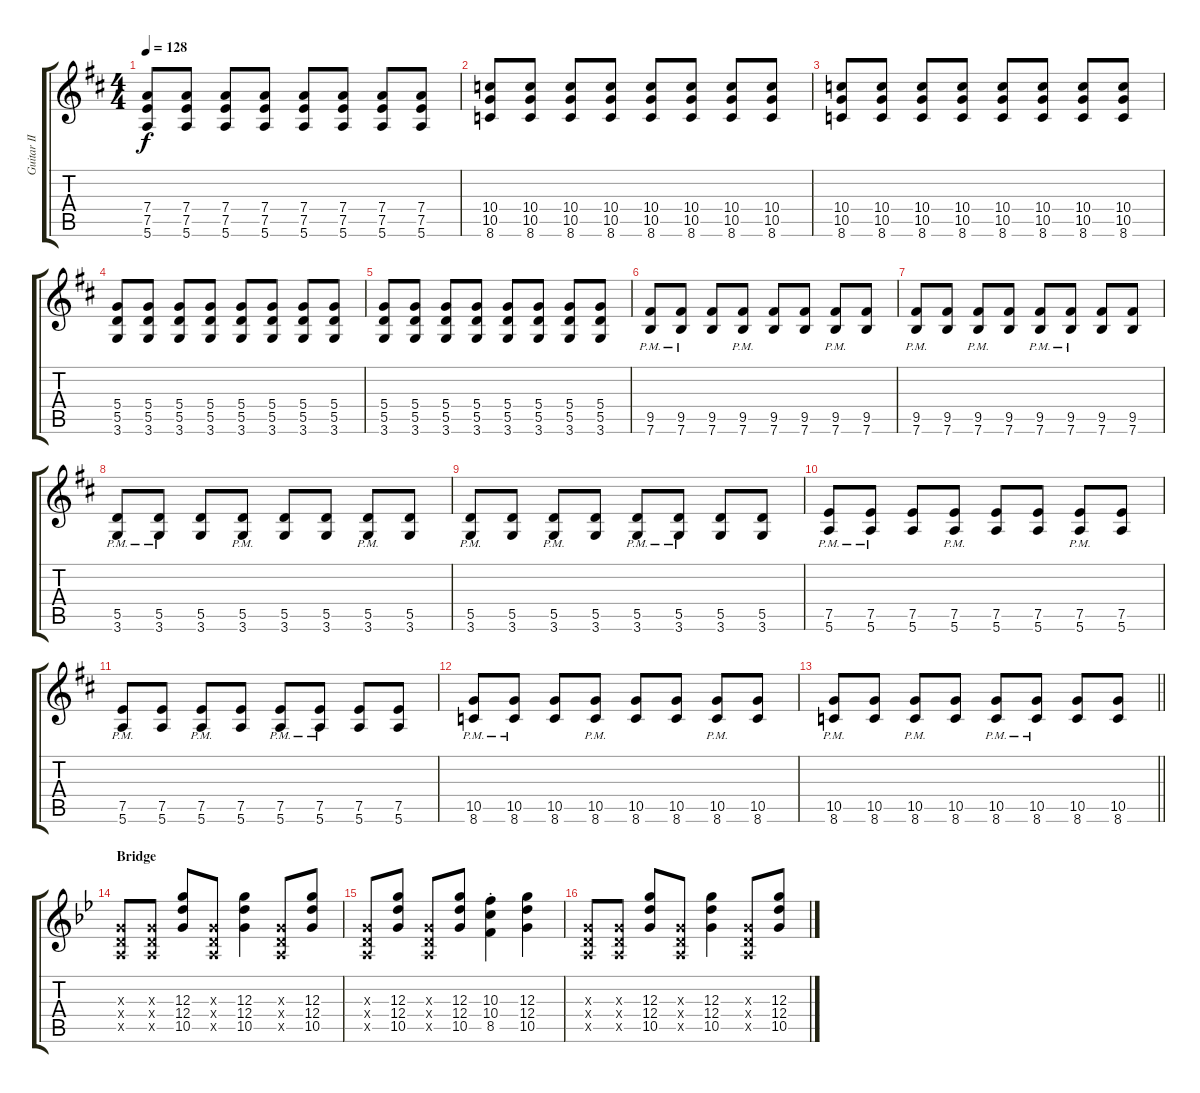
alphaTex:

\track ("Guitar II" "Guitar II") {instrument distortionguitar}
\staff {score tabs}
\tuning (E4 B3 G3 D3 A2 E2) {hide}
\ts (4 4)
\tempo 128
\clef g2
\ks d
(7.4 7.5 5.6).8{dy f} (7.4 7.5 5.6).8 (7.4 7.5 5.6).8 (7.4 7.5 5.6).8 (7.4 7.5 5.6).8 (7.4 7.5 5.6).8 (7.4 7.5 5.6).8 (7.4 7.5 5.6).8 |
(10.4 10.5 8.6).8 (10.4 10.5 8.6).8 (10.4 10.5 8.6).8 (10.4 10.5 8.6).8 (10.4 10.5 8.6).8 (10.4 10.5 8.6).8 (10.4 10.5 8.6).8 (10.4 10.5 8.6).8 |
(10.4 10.5 8.6).8 (10.4 10.5 8.6).8 (10.4 10.5 8.6).8 (10.4 10.5 8.6).8 (10.4 10.5 8.6).8 (10.4 10.5 8.6).8 (10.4 10.5 8.6).8 (10.4 10.5 8.6).8 |
(5.4 5.5 3.6).8 (5.4 5.5 3.6).8 (5.4 5.5 3.6).8 (5.4 5.5 3.6).8 (5.4 5.5 3.6).8 (5.4 5.5 3.6).8 (5.4 5.5 3.6).8 (5.4 5.5 3.6).8 |
(5.4 5.5 3.6).8 (5.4 5.5 3.6).8 (5.4 5.5 3.6).8 (5.4 5.5 3.6).8 (5.4 5.5 3.6).8 (5.4 5.5 3.6).8 (5.4 5.5 3.6).8 (5.4 5.5 3.6).8 |
(9.5{pm} 7.6{pm}).8 (9.5{pm} 7.6{pm}).8 (9.5 7.6).8 (9.5{pm} 7.6{pm}).8 (9.5 7.6).8 (9.5 7.6).8 (9.5{pm} 7.6{pm}).8 (9.5 7.6).8 |
(9.5{pm} 7.6{pm}).8 (9.5 7.6).8 (9.5{pm} 7.6{pm}).8 (9.5 7.6).8 (9.5{pm} 7.6{pm}).8 (9.5{pm} 7.6{pm}).8 (9.5 7.6).8 (9.5 7.6).8 |
(5.5{pm} 3.6{pm}).8 (5.5{pm} 3.6{pm}).8 (5.5 3.6).8 (5.5{pm} 3.6{pm}).8 (5.5 3.6).8 (5.5 3.6).8 (5.5{pm} 3.6{pm}).8 (5.5 3.6).8 |
(5.5{pm} 3.6{pm}).8 (5.5 3.6).8 (5.5{pm} 3.6{pm}).8 (5.5 3.6).8 (5.5{pm} 3.6{pm}).8 (5.5{pm} 3.6{pm}).8 (5.5 3.6).8 (5.5 3.6).8 |
(7.5{pm} 5.6{pm}).8 (7.5{pm} 5.6{pm}).8 (7.5 5.6).8 (7.5{pm} 5.6{pm}).8 (7.5 5.6).8 (7.5 5.6).8 (7.5{pm} 5.6{pm}).8 (7.5 5.6).8 |
(7.5{pm} 5.6{pm}).8 (7.5 5.6).8 (7.5{pm} 5.6{pm}).8 (7.5 5.6).8 (7.5{pm} 5.6{pm}).8 (7.5{pm} 5.6{pm}).8 (7.5 5.6).8 (7.5 5.6).8 |
(10.5{pm} 8.6{pm}).8 (10.5{pm} 8.6{pm}).8 (10.5 8.6).8 (10.5{pm} 8.6{pm}).8 (10.5 8.6).8 (10.5 8.6).8 (10.5{pm} 8.6{pm}).8 (10.5 8.6).8 |
\barLineRight lightlight
(10.5{pm} 8.6{pm}).8 (10.5 8.6).8 (10.5{pm} 8.6{pm}).8 (10.5 8.6).8 (10.5{pm} 8.6{pm}).8 (10.5{pm} 8.6{pm}).8 (10.5 8.6).8 (10.5 8.6).8 |
\section ("" "Bridge")
\ks gminor
(0.3{x} 0.4{x} 0.5{x}).8 (0.3{x} 0.4{x} 0.5{x}).8 (12.3 12.4 10.5).8 (0.3{x} 0.4{x} 0.5{x}).8 (12.3 12.4 10.5).4 (0.3{x} 0.4{x} 0.5{x}).8 (12.3 12.4 10.5).8 |
(0.3{x} 0.4{x} 0.5{x}).8 (12.3 12.4 10.5).8 (0.3{x} 0.4{x} 0.5{x}).8 (12.3 12.4 10.5).8 (10.3{st} 10.4{st} 8.5{st}).4 (12.3 12.4 10.5).4 |
(0.3{x} 0.4{x} 0.5{x}).8 (0.3{x} 0.4{x} 0.5{x}).8 (12.3 12.4 10.5).8 (0.3{x} 0.4{x} 0.5{x}).8 (12.3 12.4 10.5).4 (0.3{x} 0.4{x} 0.5{x}).8 (12.3 12.4 10.5).8
